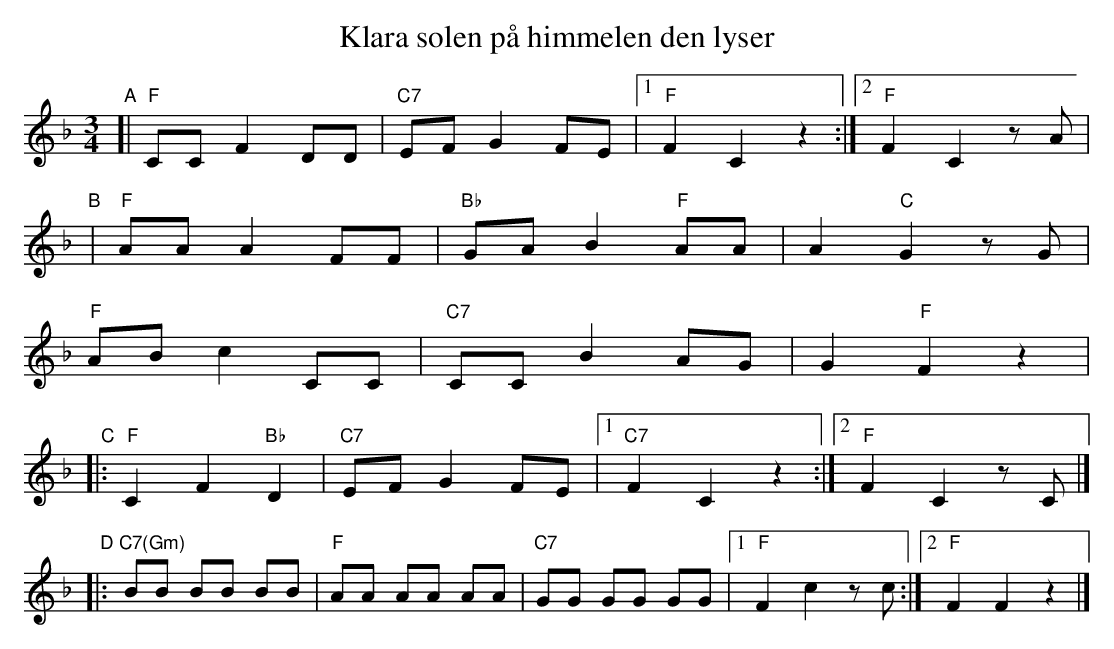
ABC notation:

X:1
T: Klara solen p\aa himmelen den lyser
M: 3/4
L: 1/8
K: F
"A"\
[| "F"CC F2 DD | "C7"EF G2 FE |1 "F"F2 C2 z2 :|2 "F"F2 C2 zA |
"B"\
|  "F"AA A2 FF | "Bb"GA B2 "F"AA | A2 "C"G2 zG |
   "F"AB c2 CC | "C7"CC B2 AG | G2 "F"F2 z2 |
"C"\
|: "F"C2 F2 "Bb"D2 | "C7"EF G2 FE |1 "C7"F2 C2 z2 :|2 "F"F2 C2 zC |]
"D"\
|: "C7(Gm)"BB BB BB | "F"AA AA AA | "C7"GG GG GG |1 "F"F2 c2 zc :|2 "F"F2 F2 z2 |]
